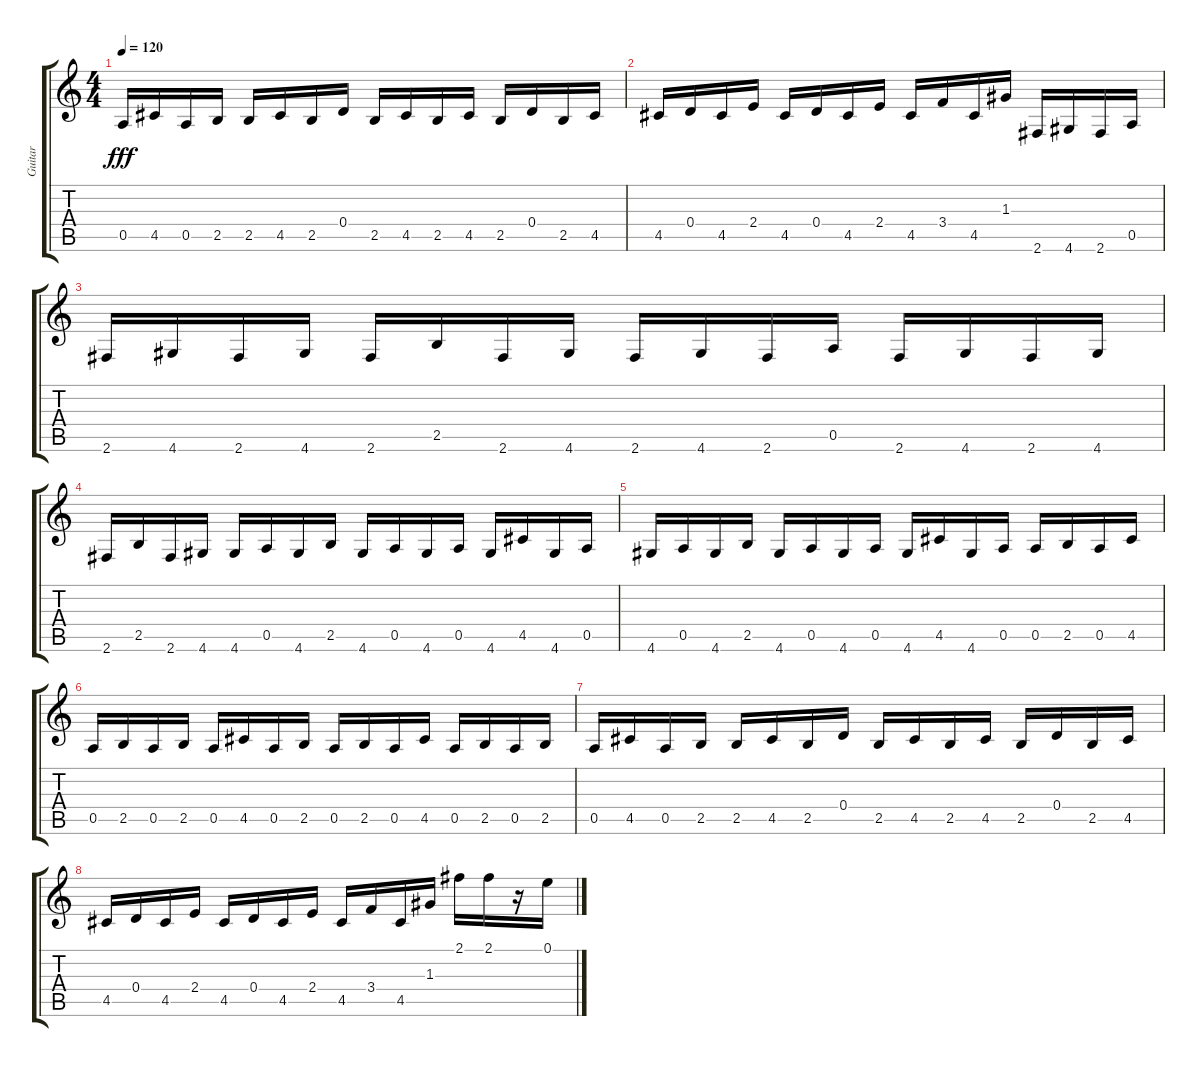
\track ("Guitar" "Guitar") {instrument overdrivenguitar}
\staff {score tabs}
\tuning (E4 B3 G3 D3 A2 E2) {hide}
\ts (4 4)
\tempo 120
\clef g2
\ks c
0.5.16{dy fff} 4.5.16 0.5.16 2.5.16 2.5.16 4.5.16 2.5.16 0.4.16 2.5.16 4.5.16 2.5.16 4.5.16 2.5.16 0.4.16 2.5.16 4.5.16 |
4.5.16 0.4.16 4.5.16 2.4.16 4.5.16 0.4.16 4.5.16 2.4.16 4.5.16 3.4.16 4.5.16 1.3.16 2.6.16 4.6.16 2.6.16 0.5.16 |
2.6.16 4.6.16 2.6.16 4.6.16 2.6.16 2.5.16 2.6.16 4.6.16 2.6.16 4.6.16 2.6.16 0.5.16 2.6.16 4.6.16 2.6.16 4.6.16 |
2.6.16 2.5.16 2.6.16 4.6.16 4.6.16 0.5.16 4.6.16 2.5.16 4.6.16 0.5.16 4.6.16 0.5.16 4.6.16 4.5.16 4.6.16 0.5.16 |
4.6.16 0.5.16 4.6.16 2.5.16 4.6.16 0.5.16 4.6.16 0.5.16 4.6.16 4.5.16 4.6.16 0.5.16 0.5.16 2.5.16 0.5.16 4.5.16 |
0.5.16 2.5.16 0.5.16 2.5.16 0.5.16 4.5.16 0.5.16 2.5.16 0.5.16 2.5.16 0.5.16 4.5.16 0.5.16 2.5.16 0.5.16 2.5.16 |
0.5.16 4.5.16 0.5.16 2.5.16 2.5.16 4.5.16 2.5.16 0.4.16 2.5.16 4.5.16 2.5.16 4.5.16 2.5.16 0.4.16 2.5.16 4.5.16 |
4.5.16 0.4.16 4.5.16 2.4.16 4.5.16 0.4.16 4.5.16 2.4.16 4.5.16 3.4.16 4.5.16 1.3.16 2.1.16 2.1.16 r.16 0.1.16
